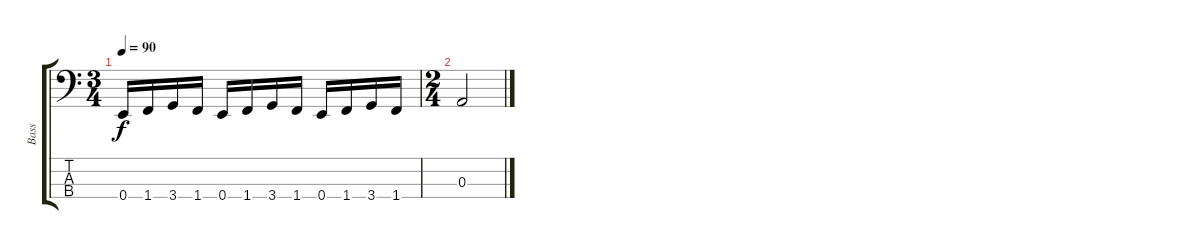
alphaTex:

\track ("Bass" "Bass") {instrument electricbassfinger}
\staff {score tabs}
\tuning (G2 D2 A1 E1) {hide}
\ts (3 4)
\tempo 90
\clef f4
\ks c
0.4.16{dy f} 1.4.16 3.4.16 1.4.16 0.4.16 1.4.16 3.4.16 1.4.16 0.4.16 1.4.16 3.4.16 1.4.16 |
\ts (2 4)
0.3.2
